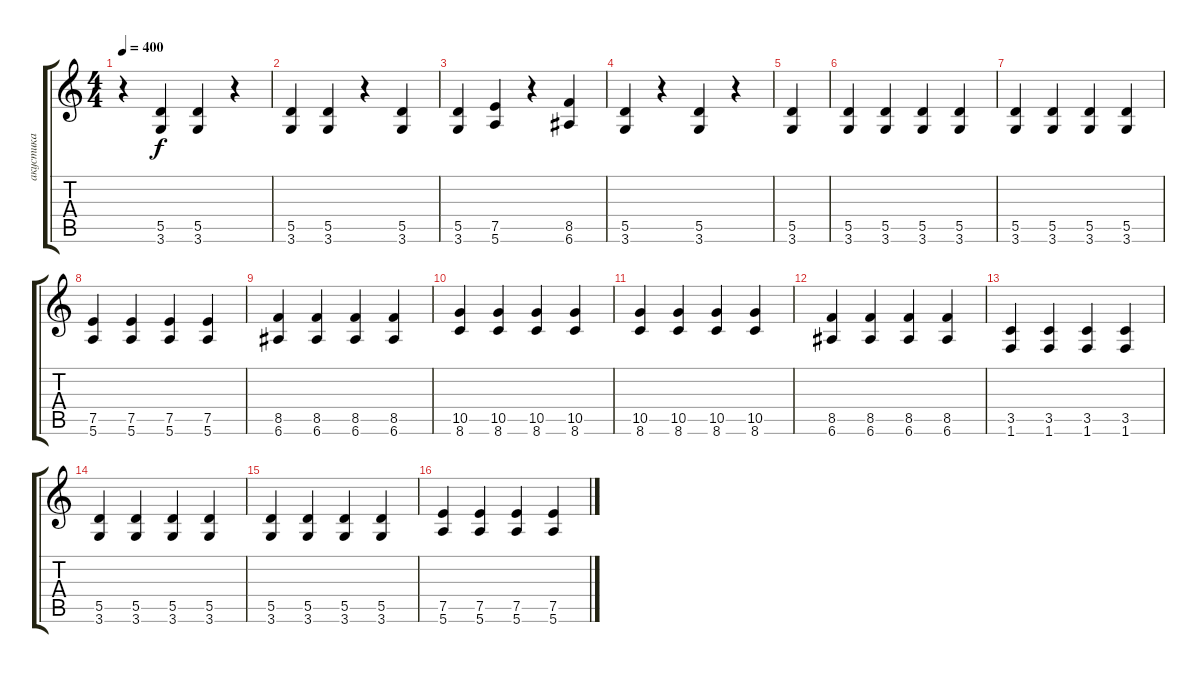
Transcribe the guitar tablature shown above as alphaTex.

\track ("акустика" "акустика") {instrument acousticguitarsteel}
\staff {score tabs}
\tuning (E4 B3 G3 D3 A2 E2) {hide}
\ts (4 4)
\tempo 400
\clef g2
\ks c
r.4{dy f} (5.5 3.6).4 (5.5 3.6).4 r.4 |
(5.5 3.6).4 (5.5 3.6).4 r.4 (5.5 3.6).4 |
(5.5 3.6).4 (7.5 5.6).4 r.4 (8.5 6.6).4 |
(5.5 3.6).4 r.4 (5.5 3.6).4 r.4 |
(5.5 3.6).4 |
(5.5 3.6).4 (5.5 3.6).4 (5.5 3.6).4 (5.5 3.6).4 |
(5.5 3.6).4 (5.5 3.6).4 (5.5 3.6).4 (5.5 3.6).4 |
(7.5 5.6).4 (7.5 5.6).4 (7.5 5.6).4 (7.5 5.6).4 |
(8.5 6.6).4 (8.5 6.6).4 (8.5 6.6).4 (8.5 6.6).4 |
(10.5 8.6).4 (10.5 8.6).4 (10.5 8.6).4 (10.5 8.6).4 |
(10.5 8.6).4 (10.5 8.6).4 (10.5 8.6).4 (10.5 8.6).4 |
(8.5 6.6).4 (8.5 6.6).4 (8.5 6.6).4 (8.5 6.6).4 |
(3.5 1.6).4 (3.5 1.6).4 (3.5 1.6).4 (3.5 1.6).4 |
(5.5 3.6).4 (5.5 3.6).4 (5.5 3.6).4 (5.5 3.6).4 |
(5.5 3.6).4 (5.5 3.6).4 (5.5 3.6).4 (5.5 3.6).4 |
(7.5 5.6).4 (7.5 5.6).4 (7.5 5.6).4 (7.5 5.6).4
